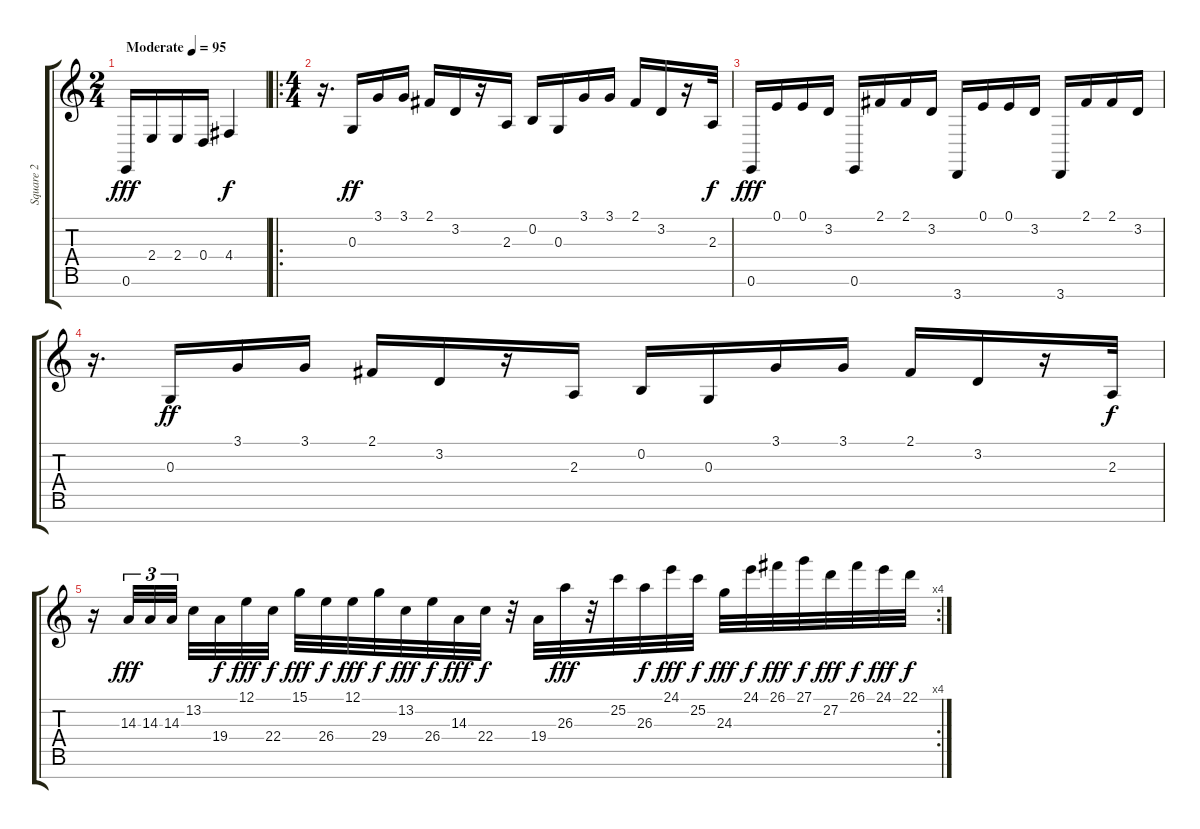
\track ("Square 2" "Square 2") {instrument lead1square}
\staff {score tabs}
\tuning (E4 B3 G3 D3 A2 E2 B1) {hide}
\ts (2 4)
\tempo (95 "Moderate")
\clef g2
\ks c
0.6.16{dy fff instrument lead1square} 2.4.16 2.4.16 0.4.16 4.4.4{dy f volume 16} |
\ro
\ts (4 4)
r.16{d volume 10} 0.3.16{dy ff} 3.1.16 3.1.16 2.1.16 3.2.16 r.16 2.3.16 0.2.16 0.3.16 3.1.16 3.1.16 2.1.16 3.2.16 r.16 2.3.32{dy f} |
0.6.16{dy fff} 0.1.16 0.1.16 3.2.16 0.6.16 2.1.16 2.1.16 3.2.16 3.7.16 0.1.16 0.1.16 3.2.16 3.7.16 2.1.16 2.1.16 3.2.16 |
r.16{d} 0.3.16{dy ff} 3.1.16 3.1.16 2.1.16 3.2.16 r.16 2.3.16 0.2.16 0.3.16 3.1.16 3.1.16 2.1.16 3.2.16 r.16 2.3.32{dy f} |
\rc 4
r.16 14.3.32{tu (3 2) dy fff} 14.3.32{tu (3 2)} 14.3.32{tu (3 2) beam splitsecondary} 13.2.32 19.4.32{dy f} 12.1.32{dy fff} 22.4.32{dy f} 15.1.32{dy fff} 26.4.32{dy f} 12.1.32{dy fff} 29.4.32{dy f} 13.2.32{dy fff} 26.4.32{dy f} 14.3.32{dy fff} 22.4.32{dy f} r.32 19.4.32 26.3.32{dy fff} r.32 25.2.32 26.3.32{dy f} 24.1.32{dy fff} 25.2.32{dy f} 24.3.32{dy fff} 24.1.32{dy f} 26.1.32{dy fff} 27.1.32{dy f} 27.2.32{dy fff} 26.1.32{dy f} 24.1.32{dy fff} 22.1.32{dy f}
